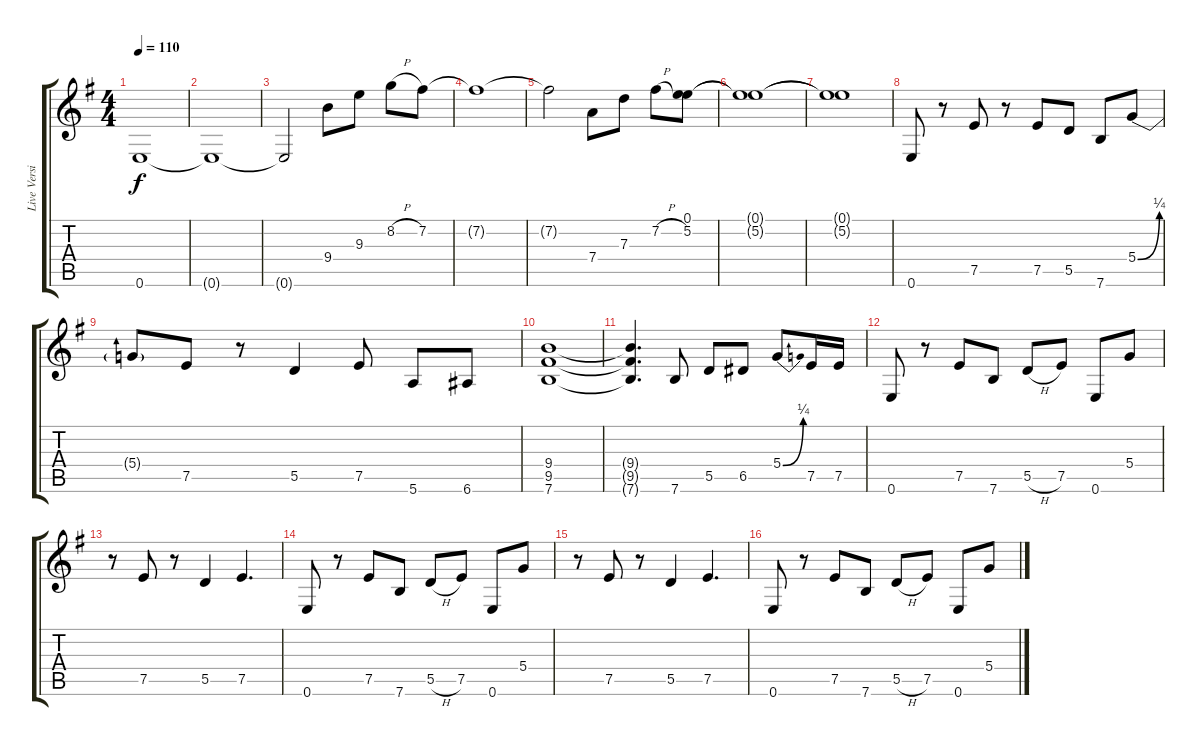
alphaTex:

\track ("Live Version Riff" "Live Versi") {mute instrument overdrivenguitar}
\staff {score tabs}
\tuning (E4 B3 G3 D3 A2 E2) {hide}
\ts (4 4)
\tempo 110
\clef g2
\ks g
0.6.1{dy f} |
0.6{t}.1 |
0.6{t}.2 9.4.8 9.3.8 8.2{h}.8 7.2.8 |
7.2{t}.1 |
7.2{t}.2 7.4.8 7.3.8 7.2{h}.8 (0.1 5.2).8 |
(0.1{t} 5.2{t}).1 |
(0.1{t} 5.2{t}).1 |
0.6.8 r.8 7.5.8 r.8 7.5.8 5.5.8 7.6.8 5.4{be (bend 0 0 60 1)}.8 |
5.4{t}.8 7.5.8 r.8 5.5.4 7.5.8 5.6.8 6.6.8 |
(9.4 9.5 7.6).1 |
(9.4{t} 9.5{t} 7.6{t}).4{d} 7.6.8 5.5.8 6.5.8 5.4{be (bend 0 0 60 1)}.8 7.5.16 7.5.16 |
0.6.8 r.8 7.5.8 7.6.8 5.5{h}.8 7.5.8 0.6.8 5.4.8 |
r.8 7.5.8 r.8 5.5.4 7.5.4{d} |
0.6.8 r.8 7.5.8 7.6.8 5.5{h}.8 7.5.8 0.6.8 5.4.8 |
r.8 7.5.8 r.8 5.5.4 7.5.4{d} |
0.6.8 r.8 7.5.8 7.6.8 5.5{h}.8 7.5.8 0.6.8 5.4.8
